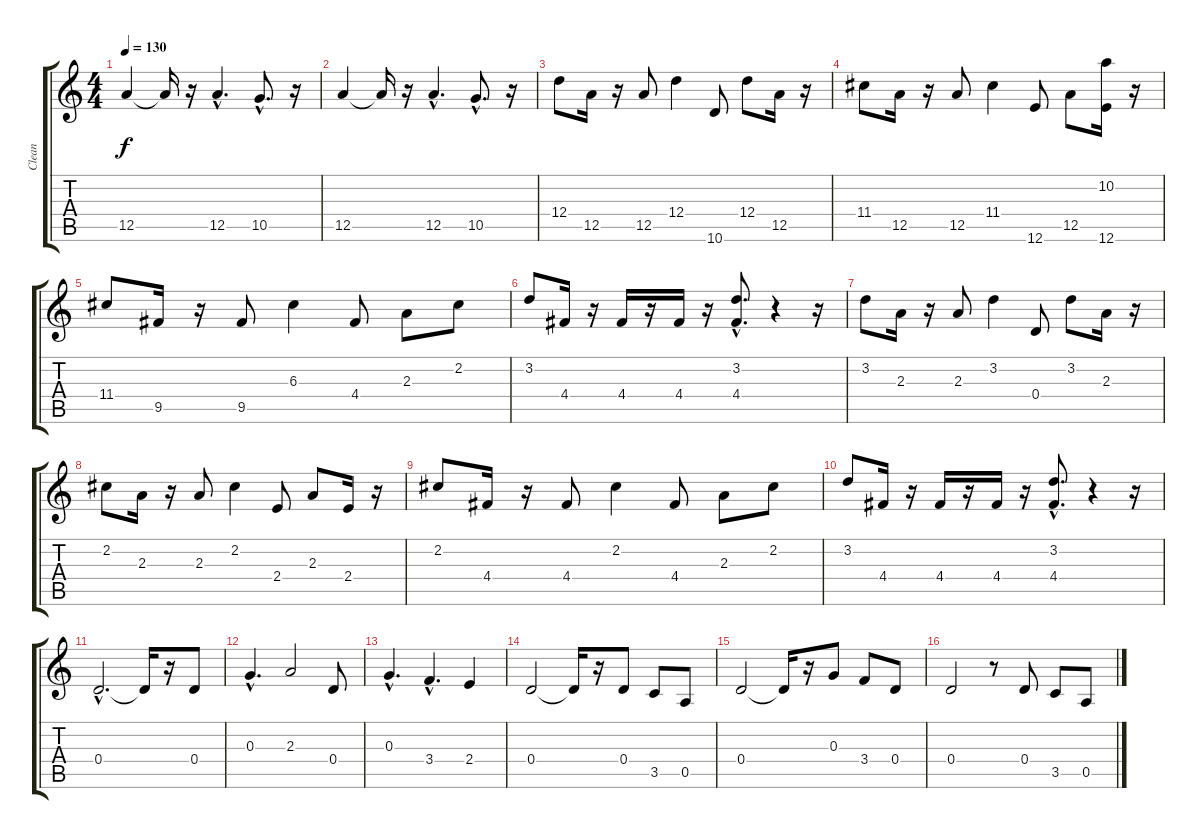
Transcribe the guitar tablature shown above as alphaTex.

\track ("Clean" "Clean") {instrument electricguitarclean}
\staff {score tabs}
\tuning (E4 B3 G3 D3 A2 E2) {hide}
\ts (4 4)
\tempo 130
\clef g2
\ks c
12.5.4{dy f} 12.5{t}.16 r.16 12.5{hac}.4{d} 10.5{hac}.8{d} r.16 |
12.5.4 12.5{t}.16 r.16 12.5{hac}.4{d} 10.5{hac}.8{d} r.16 |
12.4.8 12.5.16 r.16 12.5.8 12.4.4 10.6.8 12.4.8 12.5.16 r.16 |
11.4.8 12.5.16 r.16 12.5.8 11.4.4 12.6.8 12.5.8 (10.2 12.6).16 r.16 |
11.4.8 9.5.16 r.16 9.5.8 6.3.4 4.4.8 2.3.8 2.2.8 |
3.2.8 4.4.16 r.16 4.4.16 r.16 4.4.16 r.16 (3.2{hac} 4.4{hac}).8{d} r.4 r.16 |
3.2.8 2.3.16 r.16 2.3.8 3.2.4 0.4.8 3.2.8 2.3.16 r.16 |
2.2.8 2.3.16 r.16 2.3.8 2.2.4 2.4.8 2.3.8 2.4.16 r.16 |
2.2.8 4.4.16 r.16 4.4.8 2.2.4 4.4.8 2.3.8 2.2.8 |
3.2.8 4.4.16 r.16 4.4.16 r.16 4.4.16 r.16 (3.2{hac} 4.4{hac}).8{d} r.4 r.16 |
0.4{hac}.2{d} 0.4{t}.16 r.16 0.4.8 |
0.3{hac}.4{d} 2.3.2 0.4.8 |
0.3{hac}.4{d} 3.4{hac}.4{d} 2.4.4 |
0.4.2 0.4{t}.16 r.16 0.4.8 3.5.8 0.5.8 |
0.4.2 0.4{t}.16 r.16 0.3.8 3.4.8 0.4.8 |
0.4.2 r.8 0.4.8 3.5.8 0.5.8
